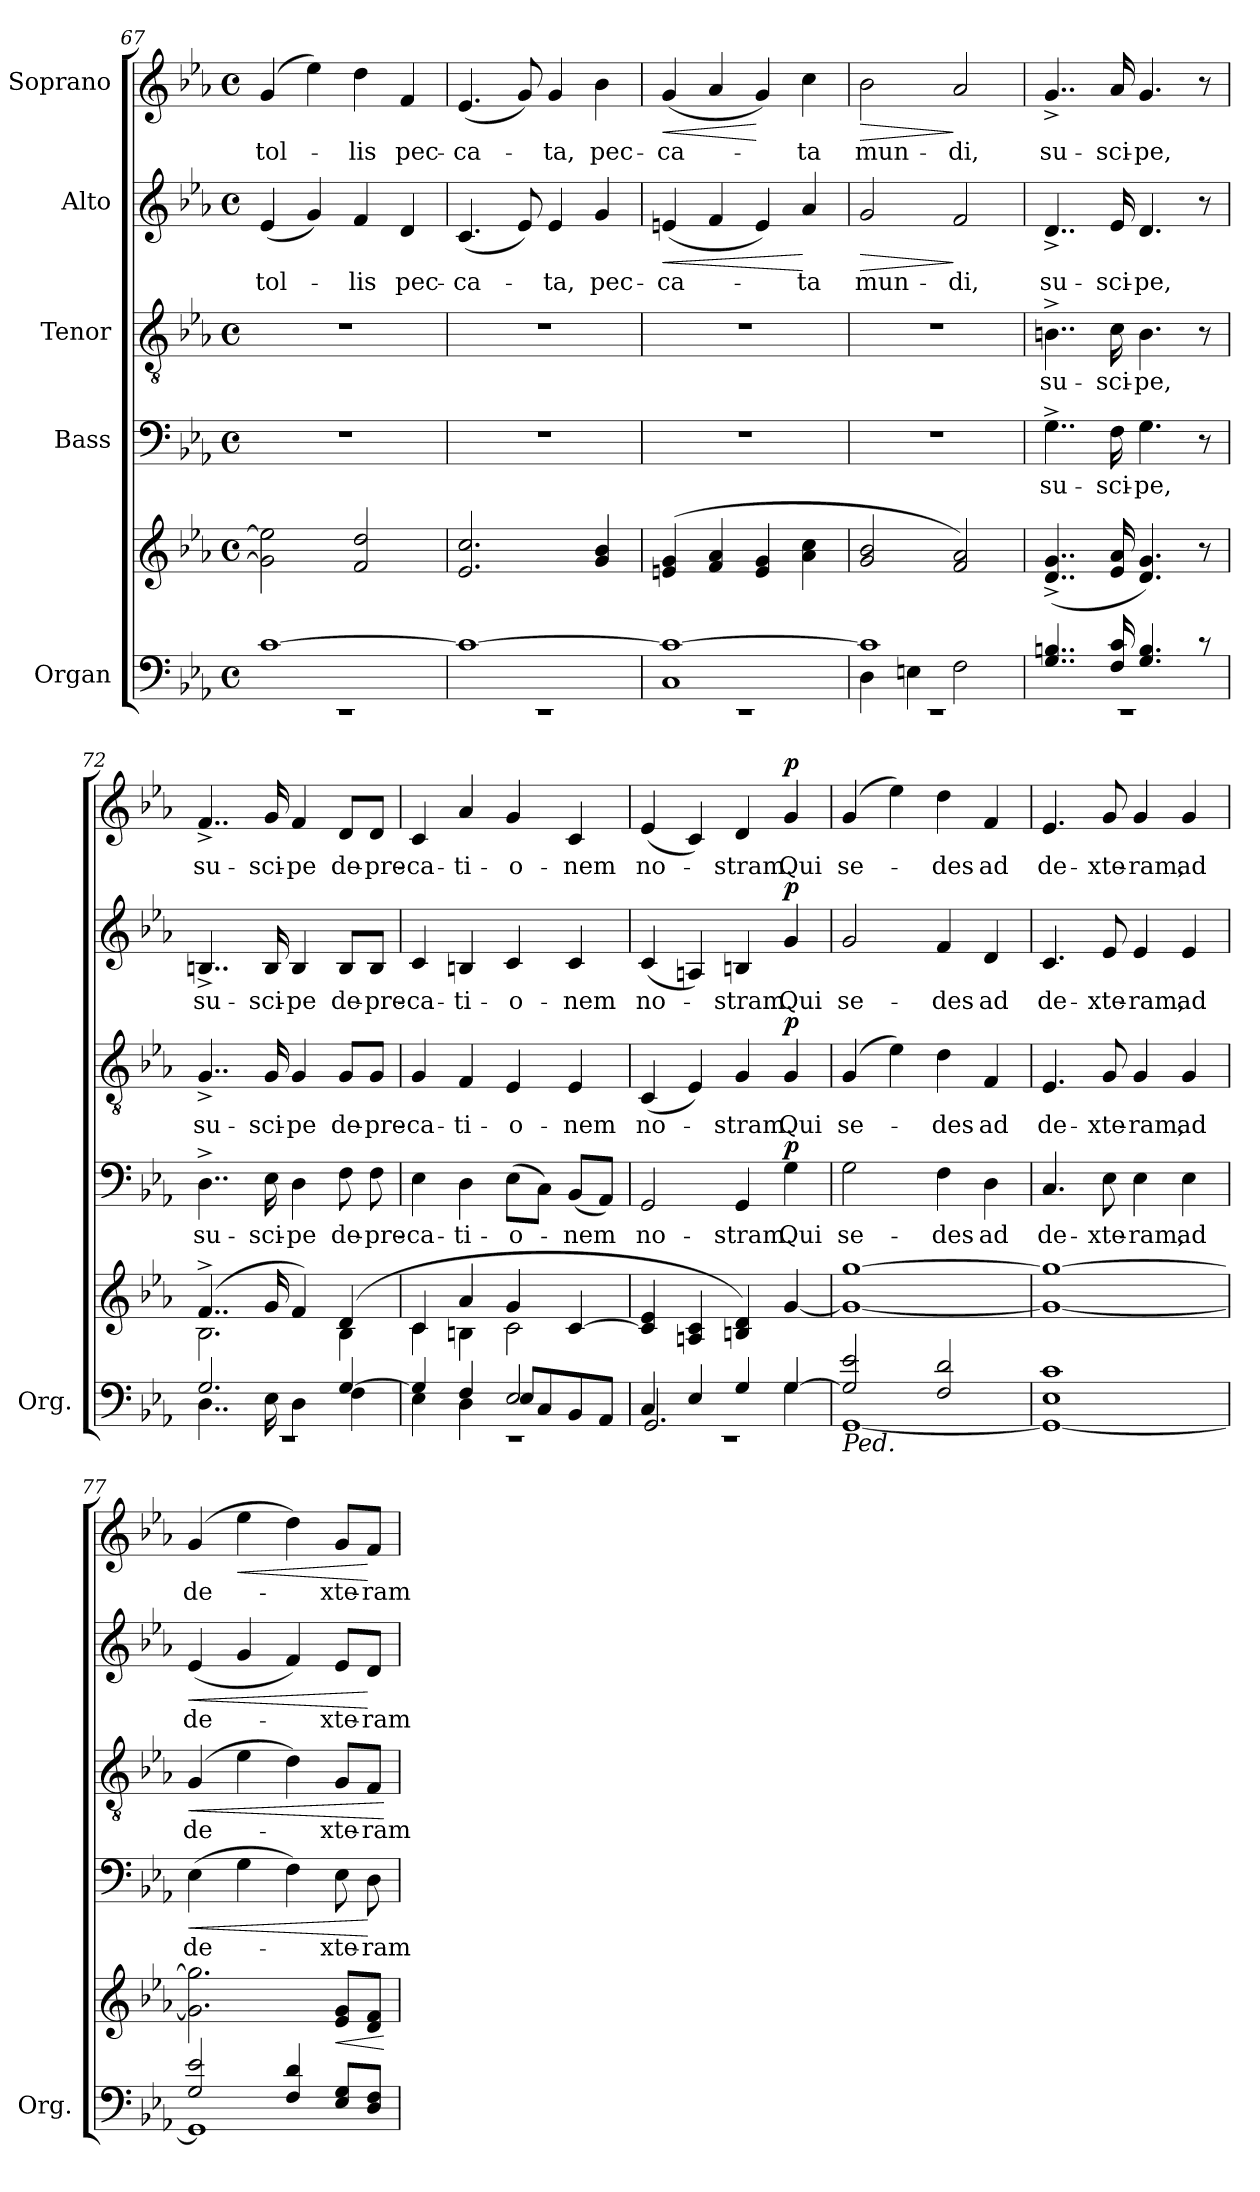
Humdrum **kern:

**kern	**kern	**dynam	**kern	**text	**dynam	**kern	**text	**dynam	**kern	**text	**dynam	**kern	**text	**dynam
*part5	*part5	*part5	*part4	*part4	*part4	*part3	*part3	*part3	*part2	*part2	*part2	*part1	*part1	*part1
*staff6	*staff5	*staff5/6	*staff4	*staff4	*staff4	*staff3	*staff3	*staff3	*staff2	*staff2	*staff2	*staff1	*staff1	*staff1
*I"Organ	*	*	*I"Bass	*	*	*I"Tenor	*	*	*I"Alto	*	*	*I"Soprano	*	*
*I'Org.	*	*	*	*	*	*	*	*	*	*	*	*	*	*
*clefF4	*clefG2	*	*clefF4	*	*	*clefGv2	*	*	*clefG2	*	*	*clefG2	*	*
*k[b-e-a-]	*k[b-e-a-]	*	*k[b-e-a-]	*	*	*k[b-e-a-]	*	*	*k[b-e-a-]	*	*	*k[b-e-a-]	*	*
*E-:	*E-:	*	*E-:	*	*	*E-:	*	*	*E-:	*	*	*E-:	*	*
*M4/4	*M4/4	*	*M4/4	*	*	*M4/4	*	*	*M4/4	*	*	*M4/4	*	*
*met(c)	*met(c)	*	*met(c)	*	*	*met(c)	*	*	*met(c)	*	*	*met(c)	*	*
=67	=67	=67	=67	=67	=67	=67	=67	=67	=67	=67	=67	=67	=67	=67
*^	*	*	*	*	*	*	*	*	*	*	*	*	*	*
!	!	!	!	!	!	!	!	!	!	!	!LO:LY:b	!	!	!LO:LY:b	!
[>1c	1rEE	2g\] 2ee-\]	.	1r	.	.	1r	.	.	(<4e-/	tol-	.	(>4g/	tol-	.
.	.	.	.	.	.	.	.	.	.	4g/)	.	.	4ee-\)	.	.
!	!	!	!	!	!	!	!	!	!	!	!LO:LY:b	!	!	!LO:LY:b	!
.	.	2f/ 2dd/	.	.	.	.	.	.	.	4f/	-lis	.	4dd\	-lis	.
!	!	!	!	!	!	!	!	!	!	!	!LO:LY:b	!	!	!LO:LY:b	!
.	.	.	.	.	.	.	.	.	.	4d/	pec-	.	4f/	pec-	.
=68	=68	=68	=68	=68	=68	=68	=68	=68	=68	=68	=68	=68	=68	=68	=68
!	!	!	!	!	!	!	!	!	!	!	!LO:LY:b	!	!	!LO:LY:b	!
1c_	1rEE	2.e-/ 2.cc/	.	1r	.	.	1r	.	.	(<4.c/	-ca-	.	(<4.e-/	-ca-	.
.	.	.	.	.	.	.	.	.	.	8e-/)	.	.	8g/)	.	.
!	!	!	!	!	!	!	!	!	!	!	!LO:LY:b	!	!	!LO:LY:b	!
.	.	.	.	.	.	.	.	.	.	4e-/	-ta,	.	4g/	-ta,	.
!	!	!	!	!	!	!	!	!	!	!	!LO:LY:b	!	!	!LO:LY:b	!
.	.	4g/ 4b-/	.	.	.	.	.	.	.	4g/	pec-	.	4b-\	pec-	.
=69	=69	=69	=69	=69	=69	=69	=69	=69	=69	=69	=69	=69	=69	=69	=69
*	*^	*	*	*	*	*	*	*	*	*	*	*	*	*	*
!	!	!	!	!	!	!	!	!	!	!	!	!LO:LY:b	!LO:HP:b	!	!LO:LY:b	!LO:HP:b
1c_	1rEE	1C	(>4en/ 4g/	.	1r	.	.	1r	.	.	(<4en/	-ca-	<	(<4g/	-ca-	<
.	.	.	4f/ 4a-/	.	.	.	.	.	.	.	4f/	.	.	4a-/	.	.
.	.	.	4e/ 4g/	.	.	.	.	.	.	.	4e/)	.	.	4g/)	.	[
!	!	!	!	!	!	!	!	!	!	!	!	!LO:LY:b	!	!	!LO:LY:b	!
.	.	.	4a-\ 4cc\	.	.	.	.	.	.	.	4a-/	-ta	[	4cc\	-ta	.
=70	=70	=70	=70	=70	=70	=70	=70	=70	=70	=70	=70	=70	=70	=70	=70	=70
!	!	!	!	!	!	!	!	!	!	!	!	!LO:LY:b	!LO:HP:b	!	!LO:LY:b	!LO:HP:b
1c]	1rEE	4D\	2g/ 2b-/	.	1r	.	.	1r	.	.	2g/	mun-	>	2b-\	mun-	>
.	.	4En\	.	.	.	.	.	.	.	.	.	.	.	.	.	.
!	!	!	!	!	!	!	!	!	!	!	!	!LO:LY:b	!	!	!LO:LY:b	!
.	.	2F\	2f/ 2a-/)	.	.	.	.	.	.	.	2f/	-di,	]	2a-/	-di,	]
=71	=71	=71	=71	=71	=71	=71	=71	=71	=71	=71	=71	=71	=71	=71	=71	=71
!	!	!	!	!	!	!LO:LY:b	!	!	!LO:LY:b	!	!	!LO:LY:b	!	!	!LO:LY:b	!
*	*v	*v	*	*	*	*	*	*	*	*	*	*	*	*	*	*
4..G/ 4..Bn/	1rEE	(<4..d/^> 4..g/^>	.	4..G^>\	su-	.	4..Bn^>\	su-	.	4..d^>/	su-	.	4..g^>/	su-	.
!	!	!	!	!	!LO:LY:b	!	!	!LO:LY:b	!	!	!LO:LY:b	!	!	!LO:LY:b	!
16F/ 16c/	.	16e-/ 16a-/	.	16F\	-sci-	.	16c\	-sci-	.	16e-/	-sci-	.	16a-/	-sci-	.
!	!	!	!	!	!LO:LY:b	!	!	!LO:LY:b	!	!	!LO:LY:b	!	!	!LO:LY:b	!
4.G/ 4.B/	.	4.d/ 4.g/)	.	4.G\	-pe,	.	4.B\	-pe,	.	4.d/	-pe,	.	4.g/	-pe,	.
8rc	.	8r	.	8r	.	.	8r	.	.	8r	.	.	8r	.	.
=72	=72	=72	=72	=72	=72	=72	=72	=72	=72	=72	=72	=72	=72	=72	=72
*	*^	*^	*	*	*	*	*	*	*	*	*	*	*	*	*
!	!	!	!	!	!	!	!LO:LY:b	!	!	!LO:LY:b	!	!	!LO:LY:b	!	!	!LO:LY:b	!
2.G/	1rEE	4..D\	(>4..f^>/	2.B-\	.	4..D^>\	su-	.	4..G^>/	su-	.	4..Bn^>/	su-	.	4..f^>/	su-	.
!	!	!	!	!	!	!	!LO:LY:b	!	!	!LO:LY:b	!	!	!LO:LY:b	!	!	!LO:LY:b	!
.	.	16E-\	16g/	.	.	16E-\	-sci-	.	16G/	-sci-	.	16B/	-sci-	.	16g/	-sci-	.
!	!	!	!	!	!	!	!LO:LY:b	!	!	!LO:LY:b	!	!	!LO:LY:b	!	!	!LO:LY:b	!
.	.	4D\	4f/)	.	.	4D\	-pe	.	4G/	-pe	.	4B/	-pe	.	4f/	-pe	.
!	!	!	!	!	!	!	!LO:LY:b	!	!	!LO:LY:b	!	!	!LO:LY:b	!	!	!LO:LY:b	!
[>4G/	.	4F\	(>4d/	4B-\	.	8F\	de-	.	8G/L	de-	.	8B/L	de-	.	8d/L	de-	.
!	!	!	!	!	!	!	!LO:LY:b	!	!	!LO:LY:b	!	!	!LO:LY:b	!	!	!LO:LY:b	!
.	.	.	.	.	.	8F\	-pre-	.	8G/J	-pre-	.	8B/J	-pre-	.	8d/J	-pre-	.
!!LO:PB:g=z
=73	=73	=73	=73	=73	=73	=73	=73	=73	=73	=73	=73	=73	=73	=73	=73	=73	=73
!	!	!	!	!	!	!	!LO:LY:b	!	!	!LO:LY:b	!	!	!LO:LY:b	!	!	!LO:LY:b	!
4G/]	1rEE	4E-\	4c/	4c\	.	4E-\	-ca-	.	4G/	-ca-	.	4c/	-ca-	.	4c/	-ca-	.
!	!	!	!	!	!	!	!LO:LY:b	!	!	!LO:LY:b	!	!	!LO:LY:b	!	!	!LO:LY:b	!
4F/	.	4D\	4a-/	4Bn\	.	4D\	-ti-	.	4F/	-ti-	.	4Bn/	-ti-	.	4a-/	-ti-	.
!	!	!	!	!	!	!	!LO:LY:b	!	!	!LO:LY:b	!	!	!LO:LY:b	!	!	!LO:LY:b	!
2E-/	.	8E-/L	4g/	2c\	.	(>8E-\L	-o-	.	4E-/	-o-	.	4c/	-o-	.	4g/	-o-	.
.	.	8C/	.	.	.	8C\J)	.	.	.	.	.	.	.	.	.	.	.
!	!	!	!	!	!	!	!LO:LY:b	!	!	!LO:LY:b	!	!	!LO:LY:b	!	!	!LO:LY:b	!
.	.	8BB-/	[<4c/	.	.	(<8BB-/L	-nem	.	4E-/	-nem	.	4c/	-nem	.	4c/	-nem	.
.	.	8AA-/J	.	.	.	8AA-/J)	.	.	.	.	.	.	.	.	.	.	.
*	*	*	*v	*v	*	*	*	*	*	*	*	*	*	*	*	*	*
=74	=74	=74	=74	=74	=74	=74	=74	=74	=74	=74	=74	=74	=74	=74	=74	=74
!	!	!	!	!	!	!LO:LY:b	!	!	!LO:LY:b	!	!	!LO:LY:b	!	!	!LO:LY:b	!
4C/	1rEE	2.GG/	4c/] 4e-/	.	2GG/	no-	.	(<4C/	no-	.	(<4c/	no-	.	(<4e-/	no-	.
4E-/	.	.	4An/ 4c/	.	.	.	.	4E-/)	.	.	4An/)	.	.	4c/)	.	.
!	!	!	!	!	!	!LO:LY:b	!	!	!LO:LY:b	!	!	!LO:LY:b	!	!	!LO:LY:b	!
4G/	.	.	4Bn/ 4d/)	.	4GG/	-stram.	.	4G/	-stram.	.	4Bn/	-stram.	.	4d/	-stram.	.
!	!	!	!	!	!	!LO:LY:b	!LO:DY:a	!	!LO:LY:b	!LO:DY:a	!	!LO:LY:b	!LO:DY:a	!	!LO:LY:b	!LO:DY:a
[<4G/	.	4G\	[<4g/	.	4G\	Qui	p	4G/	Qui	p	4g/	Qui	p	4g/	Qui	p
=75	=75	=75	=75	=75	=75	=75	=75	=75	=75	=75	=75	=75	=75	=75	=75	=75
!LO:TX:b:i:t=Ped.	!	!	!	!	!	!	!	!	!	!	!	!	!	!	!	!
!	!	!	!	!	!	!LO:LY:b	!	!	!LO:LY:b	!	!	!LO:LY:b	!	!	!LO:LY:b	!
*	*v	*v	*	*	*	*	*	*	*	*	*	*	*	*	*	*
2G/] 2e-/	[<1GG	1g_ [1gg	.	2G\	se-	.	(>4G/	se-	.	2g/	se-	.	(>4g/	se-	.
.	.	.	.	.	.	.	4e-\)	.	.	.	.	.	4ee-\)	.	.
!	!	!	!	!	!LO:LY:b	!	!	!LO:LY:b	!	!	!LO:LY:b	!	!	!LO:LY:b	!
2F/ 2d/	.	.	.	4F\	-des	.	4d\	-des	.	4f/	-des	.	4dd\	-des	.
!	!	!	!	!	!LO:LY:b	!	!	!LO:LY:b	!	!	!LO:LY:b	!	!	!LO:LY:b	!
.	.	.	.	4D\	ad	.	4F/	ad	.	4d/	ad	.	4f/	ad	.
=76	=76	=76	=76	=76	=76	=76	=76	=76	=76	=76	=76	=76	=76	=76	=76
!	!	!	!	!	!LO:LY:b	!	!	!LO:LY:b	!	!	!LO:LY:b	!	!	!LO:LY:b	!
1E- 1c	1GG_	1g_ 1gg_	.	4.C/	de-	.	4.E-/	de-	.	4.c/	de-	.	4.e-/	de-	.
!	!	!	!	!	!LO:LY:b	!	!	!LO:LY:b	!	!	!LO:LY:b	!	!	!LO:LY:b	!
.	.	.	.	8E-\	-xte-	.	8G/	-xte-	.	8e-/	-xte-	.	8g/	-xte-	.
!	!	!	!	!	!LO:LY:b	!	!	!LO:LY:b	!	!	!LO:LY:b	!	!	!LO:LY:b	!
.	.	.	.	4E-\	-ram,	.	4G/	-ram,	.	4e-/	-ram,	.	4g/	-ram,	.
!	!	!	!	!	!LO:LY:b	!	!	!LO:LY:b	!	!	!LO:LY:b	!	!	!LO:LY:b	!
.	.	.	.	4E-\	ad	.	4G/	ad	.	4e-/	ad	.	4g/	ad	.
=77	=77	=77	=77	=77	=77	=77	=77	=77	=77	=77	=77	=77	=77	=77	=77
!	!	!	!	!	!LO:LY:b	!LO:HP:b	!	!LO:LY:b	!LO:HP:b	!	!LO:LY:b	!LO:HP:b	!	!LO:LY:b	!
2G/ 2e-/	1GG]	2.g\] 2.gg\]	.	(>4E-\	de-	<	(>4G/	de-	<	(<4e-/	de-	<	(>4g/	de-	.
!	!	!	!	!	!	!	!	!	!	!	!	!	!	!	!LO:HP:b
.	.	.	.	4G\	.	.	4e-\	.	.	4g/	.	.	4ee-\	.	<
4F/ 4d/	.	.	.	4F\)	.	.	4d\)	.	.	4f/)	.	.	4dd\)	.	.
!	!	!	!LO:HP:b	!	!LO:LY:b	!	!	!LO:LY:b	!	!	!LO:LY:b	!	!	!LO:LY:b	!
8E-/ 8G/L	.	8e-/ 8g/L	<	8E-\	-xte-	.	8G/L	-xte-	.	8e-/L	-xte-	.	8g/L	-xte-	.
!	!	!	!	!	!LO:LY:b	!	!	!LO:LY:b	!	!	!LO:LY:b	!	!	!LO:LY:b	!
8D/ 8F/J	.	8d/ 8f/J	.	8D\	-ram	[	8F/J	-ram	.	8d/J	-ram	[	8f/J	-ram	[
*v	*v	*	*	*	*	*	*	*	*	*	*	*	*	*	*
.	.	[	.	.	.	.	.	[	.	.	.	.	.	.
=	=	=	=	=	=	=	=	=	=	=	=	=	=	=
*-	*-	*-	*-	*-	*-	*-	*-	*-	*-	*-	*-	*-	*-	*-
